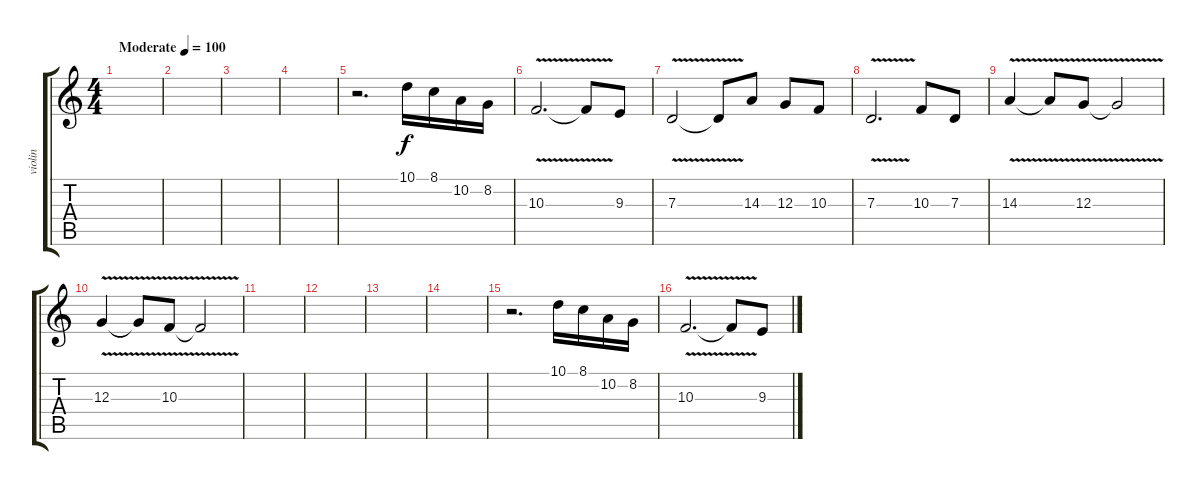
\track ("violin" "violin") {instrument violin}
\staff {score tabs}
\tuning (E4 B3 G3 D3 A2 E2) {hide}
\ts (4 4)
\tempo (100 "Moderate")
\clef g2
\ks c
|
|
|
|
r.2{d} 10.1.16 8.1.16 10.2.16 8.2.16 |
10.3{v}.2{d} 10.3{t}.8 9.3.8 |
7.3{v}.2 7.3{t}.8 14.3.8 12.3.8 10.3.8 |
7.3{v}.2{d} 10.3.8 7.3.8 |
14.3{v}.4 14.3{t}.8 12.3{v}.8 12.3{t}.2 |
12.3{v}.4 12.3{t}.8 10.3{v}.8 10.3{t}.2 |
|
|
|
|
r.2{d} 10.1.16 8.1.16 10.2.16 8.2.16 |
10.3{v}.2{d} 10.3{t}.8 9.3.8
